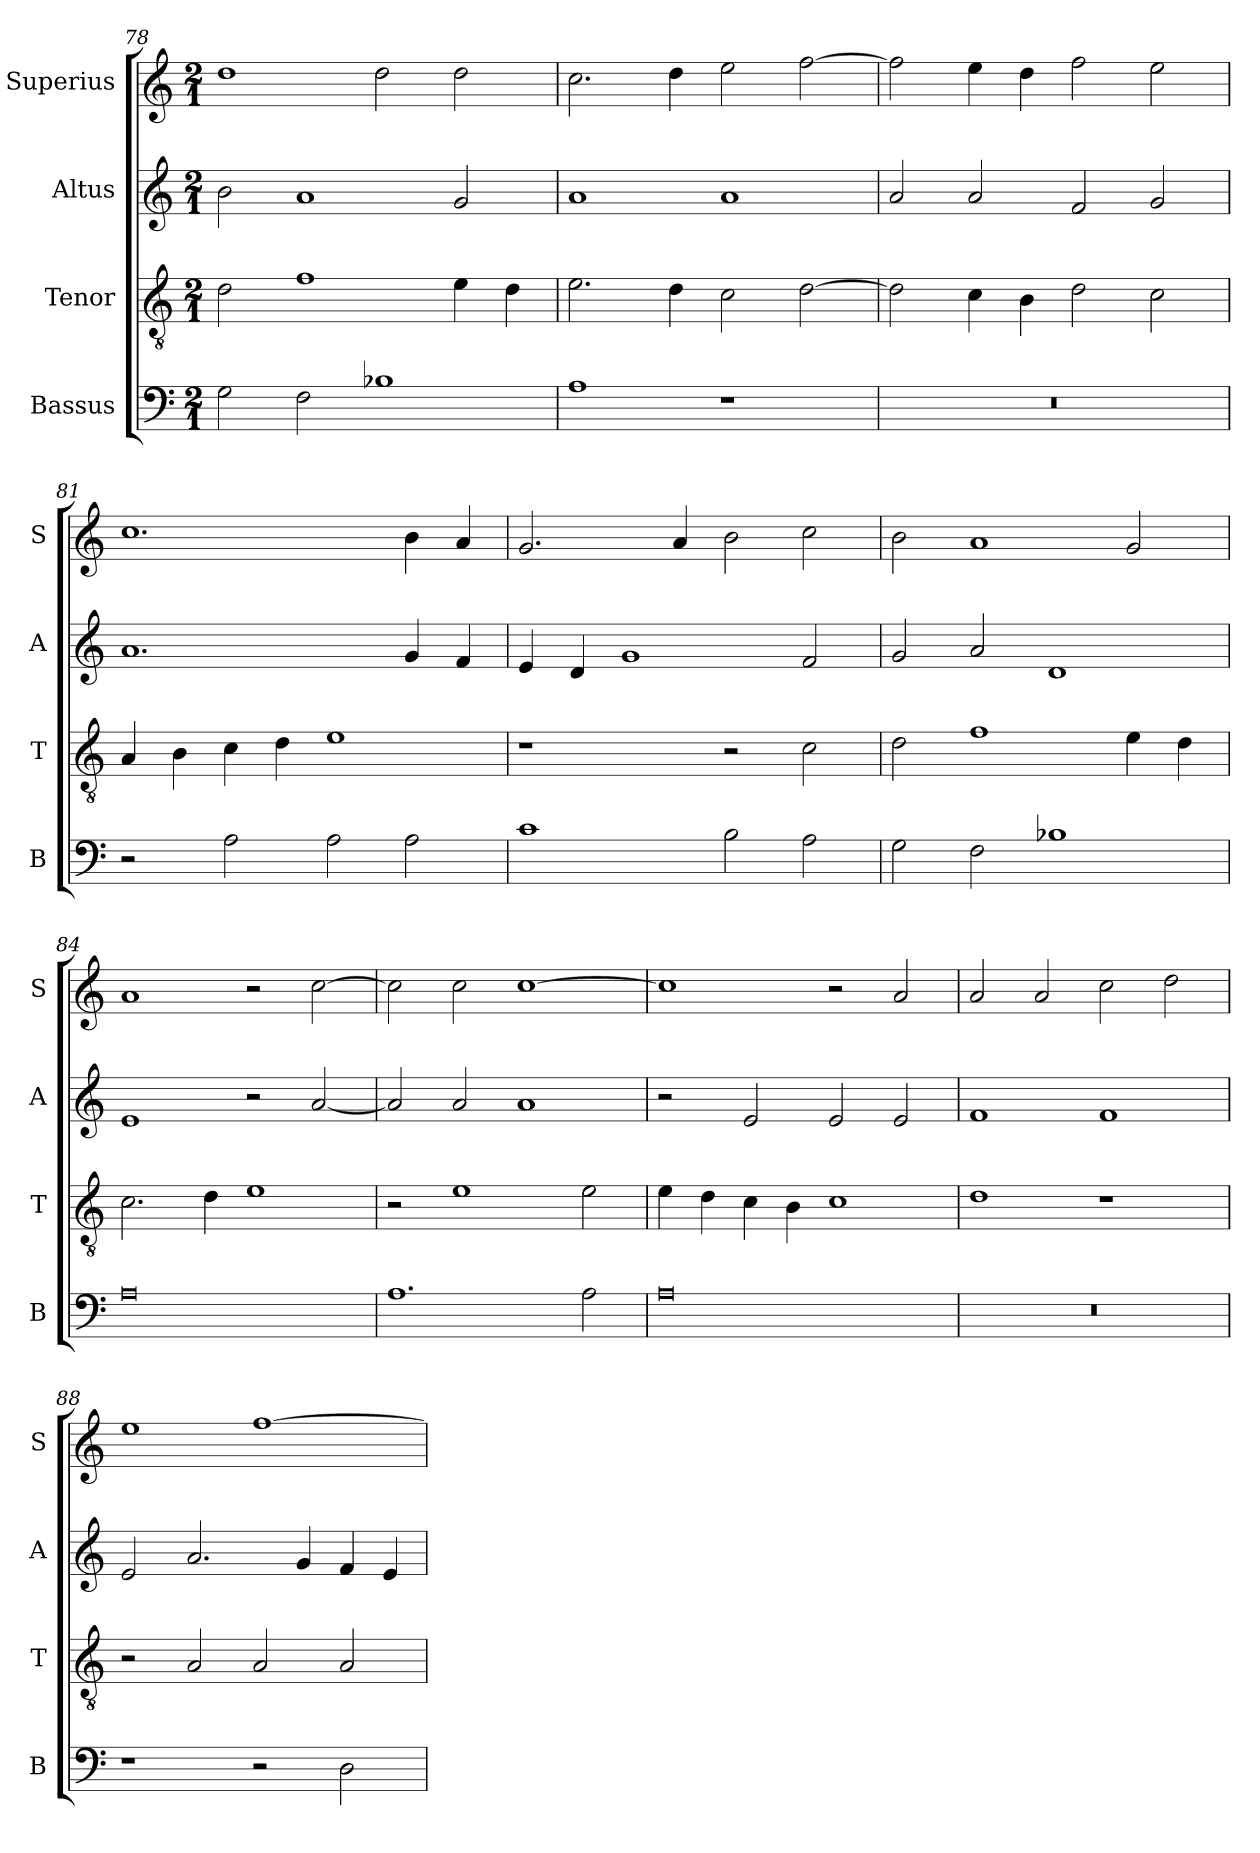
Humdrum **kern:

**kern	**kern	**kern	**kern
*part4	*part3	*part2	*part1
*staff4	*staff3	*staff2	*staff1
*I"Bassus	*I"Tenor	*I"Altus	*I"Superius
*I'B	*I'T	*I'A	*I'S
*clefF4	*clefGv2	*clefG2	*clefG2
*k[]	*k[]	*k[]	*k[]
*C:	*C:	*C:	*C:
*M2/1	*M2/1	*M2/1	*M2/1
=78	=78	=78	=78
2G	2d	2b	1dd
2F	1f	1a	.
1B-X	.	.	2dd
.	4e	2g	2dd
.	4d	.	.
=79	=79	=79	=79
1A	2.e	1a	2.cc
.	4d	.	4dd
1r	2c	1a	2ee
.	[2d	.	[2ff
=80	=80	=80	=80
0r	2d]	2a	2ff]
.	4c	2a	4ee
.	4B	.	4dd
.	2d	2f	2ff
.	2c	2g	2ee
=81	=81	=81	=81
2r	4A	1.a	1.cc
.	4B	.	.
2A	4c	.	.
.	4d	.	.
2A	1e	.	.
2A	.	4g	4b
.	.	4f	4a
=82	=82	=82	=82
1c	1r	4e	2.g
.	.	4d	.
.	.	1g	.
.	.	.	4a
2B	2r	.	2b
2A	2c	2f	2cc
=83	=83	=83	=83
2G	2d	2g	2b
2F	1f	2a	1a
1B-X	.	1d	.
.	4e	.	2g
.	4d	.	.
=84	=84	=84	=84
0A	2.c	1e	1a
.	4d	.	.
.	1e	2r	2r
.	.	[2a	[2cc
=85	=85	=85	=85
1.A	2r	2a]	2cc]
.	1e	2a	2cc
.	.	1a	[1cc
2A	2e	.	.
=86	=86	=86	=86
0A	4e	2r	1cc]
.	4d	.	.
.	4c	2e	.
.	4B	.	.
.	1c	2e	2r
.	.	2e	2a
=87	=87	=87	=87
0r	1d	1f	2a
.	.	.	2a
.	1r	1f	2cc
.	.	.	2dd
=88	=88	=88	=88
1r	2r	2e	1ee
.	2A	2.a	.
2r	2A	.	[1ff
.	.	4g	.
2D	2A	4f	.
.	.	4e	.
=	=	=	=
*-	*-	*-	*-
